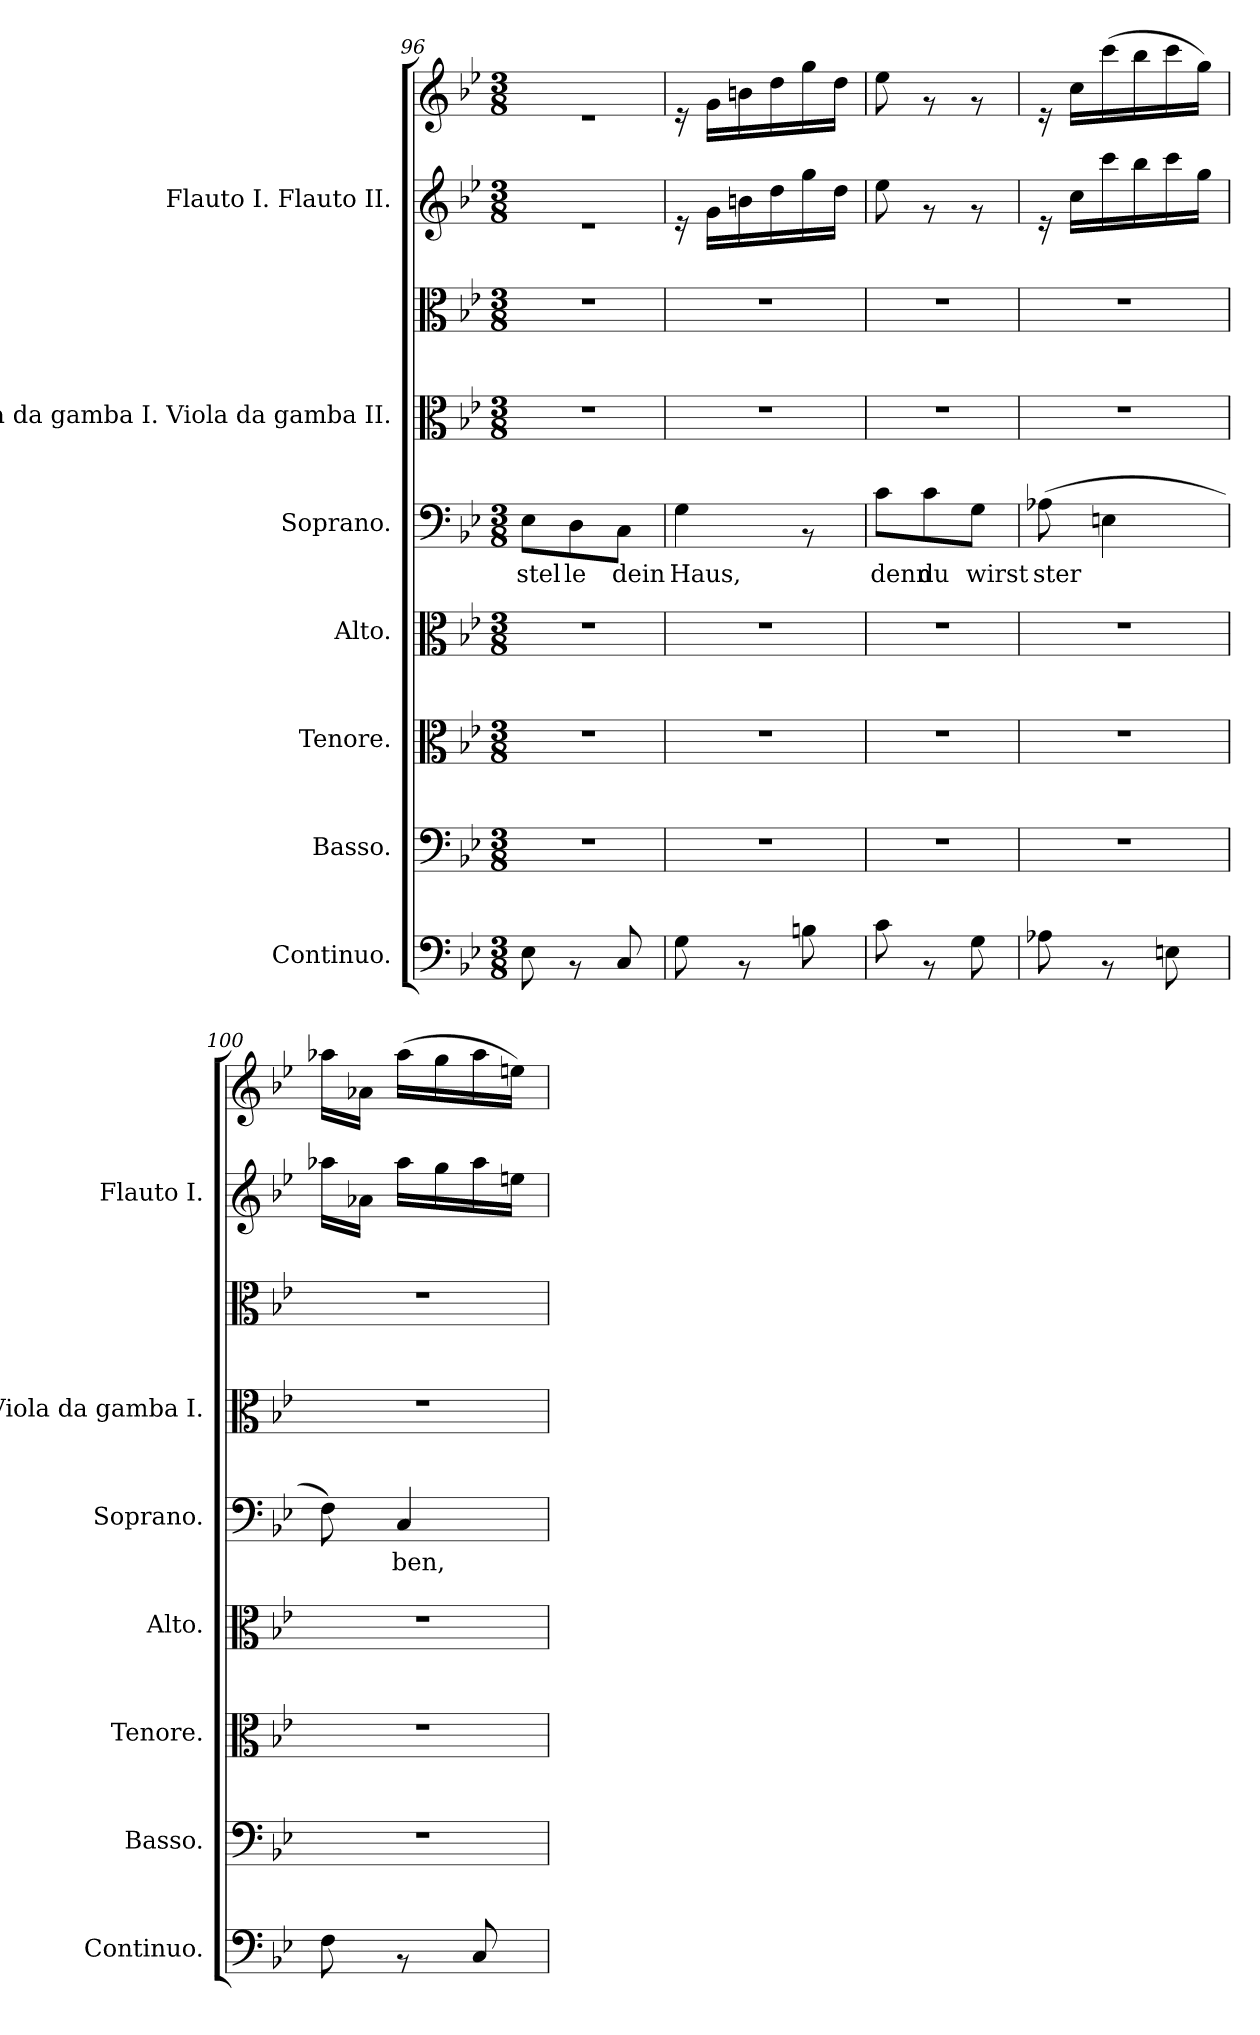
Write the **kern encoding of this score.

**kern	**kern	**kern	**kern	**kern	**text	**kern	**kern	**kern	**kern
*part7	*part6	*part5	*part4	*part3	*part3	*part2	*part2	*part1	*part1
*staff9	*staff8	*staff7	*staff6	*staff5	*staff5	*staff4	*staff3	*staff2	*staff1
*I"Continuo.	*I"Basso.	*I"Tenore.	*I"Alto.	*I"Soprano.	*	*I"Viola da gamba I. Viola da gamba II.	*	*I"Flauto I. Flauto II.	*
*I'Continuo.	*I'Basso.	*I'Tenore.	*I'Alto.	*I'Soprano.	*	*I'Viola da gamba I.	*	*I'Flauto I.	*
*clefF4	*clefF4	*clefC3	*clefC3	*clefF4	*	*clefC3	*clefC3	*clefG2	*clefG2
*k[b-e-]	*k[b-e-]	*k[b-e-]	*k[b-e-]	*k[b-e-]	*	*k[b-e-]	*k[b-e-]	*k[b-e-]	*k[b-e-]
*B-:	*B-:	*B-:	*B-:	*B-:	*	*B-:	*B-:	*B-:	*B-:
*M3/8	*M3/8	*M3/8	*M3/8	*M3/8	*	*M3/8	*M3/8	*M3/8	*M3/8
=96	=96	=96	=96	=96	=96	=96	=96	=96	=96
!	!	!	!	!	!LO:LY:b	!	!	!	!
8E-\	4.r	4.r	4.r	8E-\L	stel	4.r	4.r	4.re	4.re
!	!	!	!	!	!LO:LY:b	!	!	!	!
8rAA	.	.	.	8D\	le	.	.	.	.
!	!	!	!	!	!LO:LY:b	!	!	!	!
8C/	.	.	.	8C\J	dein	.	.	.	.
=97	=97	=97	=97	=97	=97	=97	=97	=97	=97
!	!	!	!	!	!LO:LY:b	!	!	!	!
8G\	4.r	4.r	4.r	4G\	Haus,	4.r	4.r	16re	16re
.	.	.	.	.	.	.	.	16g\LL	16g\LL
8rAA	.	.	.	.	.	.	.	16bn\	16bn\
.	.	.	.	.	.	.	.	16dd\	16dd\
8Bn\	.	.	.	8rAA	.	.	.	16gg\	16gg\
.	.	.	.	.	.	.	.	16dd\JJ	16dd\JJ
=98	=98	=98	=98	=98	=98	=98	=98	=98	=98
!	!	!	!	!	!LO:LY:b	!	!	!	!
8c\	4.r	4.r	4.r	8c\L	denn	4.r	4.r	8ee-\	8ee-\
!	!	!	!	!	!LO:LY:b	!	!	!	!
8rAA	.	.	.	8c\	du	.	.	8rf	8rf
!	!	!	!	!	!LO:LY:b	!	!	!	!
8G\	.	.	.	8G\J	wirst	.	.	8rf	8rf
=99	=99	=99	=99	=99	=99	=99	=99	=99	=99
!	!	!	!	!	!LO:LY:b	!	!	!	!
8A-X\	4.r	4.r	4.r	(>8A-X\	ster	4.r	4.r	16re	16re
.	.	.	.	.	.	.	.	16cc\LL	16cc\LL
8rAA	.	.	.	4En\	.	.	.	16ccc\	(>16ccc\
.	.	.	.	.	.	.	.	16bb-\	16bb-\
8En\	.	.	.	.	.	.	.	16ccc\	16ccc\
.	.	.	.	.	.	.	.	16gg\JJ	16gg\JJ)
!!LO:LB:g=z
=100	=100	=100	=100	=100	=100	=100	=100	=100	=100
8F\	4.r	4.r	4.r	8F\)	.	4.r	4.r	16aa-X\LL	16aa-X\LL
.	.	.	.	.	.	.	.	16a-X\JJ	16a-X\JJ
!	!	!	!	!	!LO:LY:b	!	!	!	!
8rAA	.	.	.	4C/	ben,	.	.	16aa-\LL	(>16aa-\LL
.	.	.	.	.	.	.	.	16gg\	16gg\
8C/	.	.	.	.	.	.	.	16aa-\	16aa-\
.	.	.	.	.	.	.	.	16een\JJ	16een\JJ)
=	=	=	=	=	=	=	=	=	=
*-	*-	*-	*-	*-	*-	*-	*-	*-	*-
